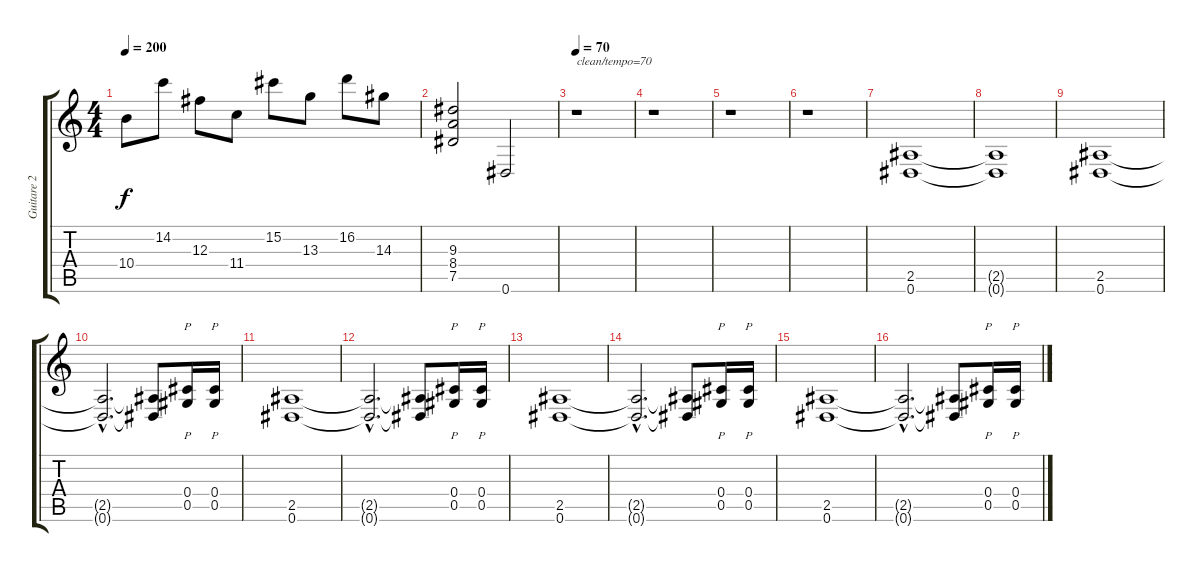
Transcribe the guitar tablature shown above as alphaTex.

\track ("Guitare 2" "Guitare 2") {instrument distortionguitar}
\staff {score tabs}
\tuning (Eb4 Bb3 Gb3 Db3 Ab2 Eb2) {hide}
\ts (4 4)
\tempo 200
\clef g2
\ks c
10.4.8{dy f} 14.2.8 12.3.8 11.4.8 15.2.8 13.3.8 16.2.8 14.3.8 |
(9.3 8.4 7.5).2 0.6.2 |
\tempo 70
r.1{txt "clean/tempo=70"} |
r.1 |
r.1 |
r.1 |
(2.5 0.6).1 |
(2.5{t} 0.6{t}).1 |
(2.5 0.6).1 |
(2.5{hac t} 0.6{hac t}).2{d} (2.5{t} 0.6{t}).8 (0.4 0.5).16{p} (0.4 0.5).16{p} |
(2.5 0.6).1 |
(2.5{hac t} 0.6{hac t}).2{d} (2.5{t} 0.6{t}).8 (0.4 0.5).16{p} (0.4 0.5).16{p} |
(2.5 0.6).1 |
(2.5{hac t} 0.6{hac t}).2{d} (2.5{t} 0.6{t}).8 (0.4 0.5).16{p} (0.4 0.5).16{p} |
(2.5 0.6).1 |
(2.5{hac t} 0.6{hac t}).2{d} (2.5{t} 0.6{t}).8 (0.4 0.5).16{p} (0.4 0.5).16{p}
